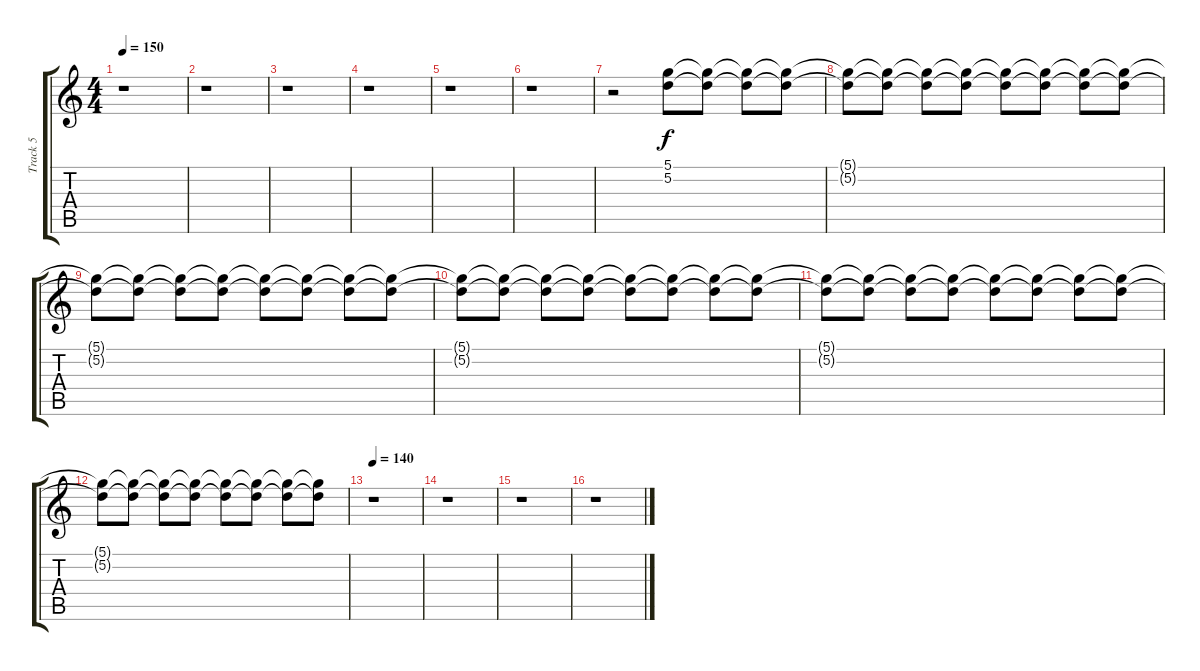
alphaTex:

\track ("Track 5" "Track 5") {instrument guitarharmonics}
\staff {score tabs}
\tuning (D4 A3 F3 C3 G2 D2) {hide}
\ts (4 4)
\tempo 150
\clef g2
\ks c
r.1{dy f instrument guitarharmonics} |
r.1 |
r.1 |
r.1 |
r.1 |
r.1 |
r.2 (5.1 5.2).8{volume 2} (5.1{t} 5.2{t}).8{volume 4} (5.1{t} 5.2{t}).8{volume 5} (5.1{t} 5.2{t}).8{volume 6} |
(5.1{t} 5.2{t}).8{volume 7} (5.1{t} 5.2{t}).8{volume 8} (5.1{t} 5.2{t}).8{volume 9} (5.1{t} 5.2{t}).8{volume 10} (5.1{t} 5.2{t}).8{volume 11} (5.1{t} 5.2{t}).8{volume 12} (5.1{t} 5.2{t}).8{volume 13} (5.1{t} 5.2{t}).8{volume 14} |
(5.1{t} 5.2{t}).8{volume 15} (5.1{t} 5.2{t}).8{volume 16} (5.1{t} 5.2{t}).8 (5.1{t} 5.2{t}).8 (5.1{t} 5.2{t}).8 (5.1{t} 5.2{t}).8 (5.1{t} 5.2{t}).8 (5.1{t} 5.2{t}).8 |
(5.1{t} 5.2{t}).8 (5.1{t} 5.2{t}).8 (5.1{t} 5.2{t}).8 (5.1{t} 5.2{t}).8 (5.1{t} 5.2{t}).8 (5.1{t} 5.2{t}).8 (5.1{t} 5.2{t}).8 (5.1{t} 5.2{t}).8 |
(5.1{t} 5.2{t}).8 (5.1{t} 5.2{t}).8 (5.1{t} 5.2{t}).8 (5.1{t} 5.2{t}).8 (5.1{t} 5.2{t}).8 (5.1{t} 5.2{t}).8 (5.1{t} 5.2{t}).8 (5.1{t} 5.2{t}).8 |
(5.1{t} 5.2{t}).8 (5.1{t} 5.2{t}).8 (5.1{t} 5.2{t}).8 (5.1{t} 5.2{t}).8 (5.1{t} 5.2{t}).8 (5.1{t} 5.2{t}).8 (5.1{t} 5.2{t}).8 (5.1{t} 5.2{t}).8 |
\tempo 140
r.1 |
r.1 |
r.1 |
r.1
